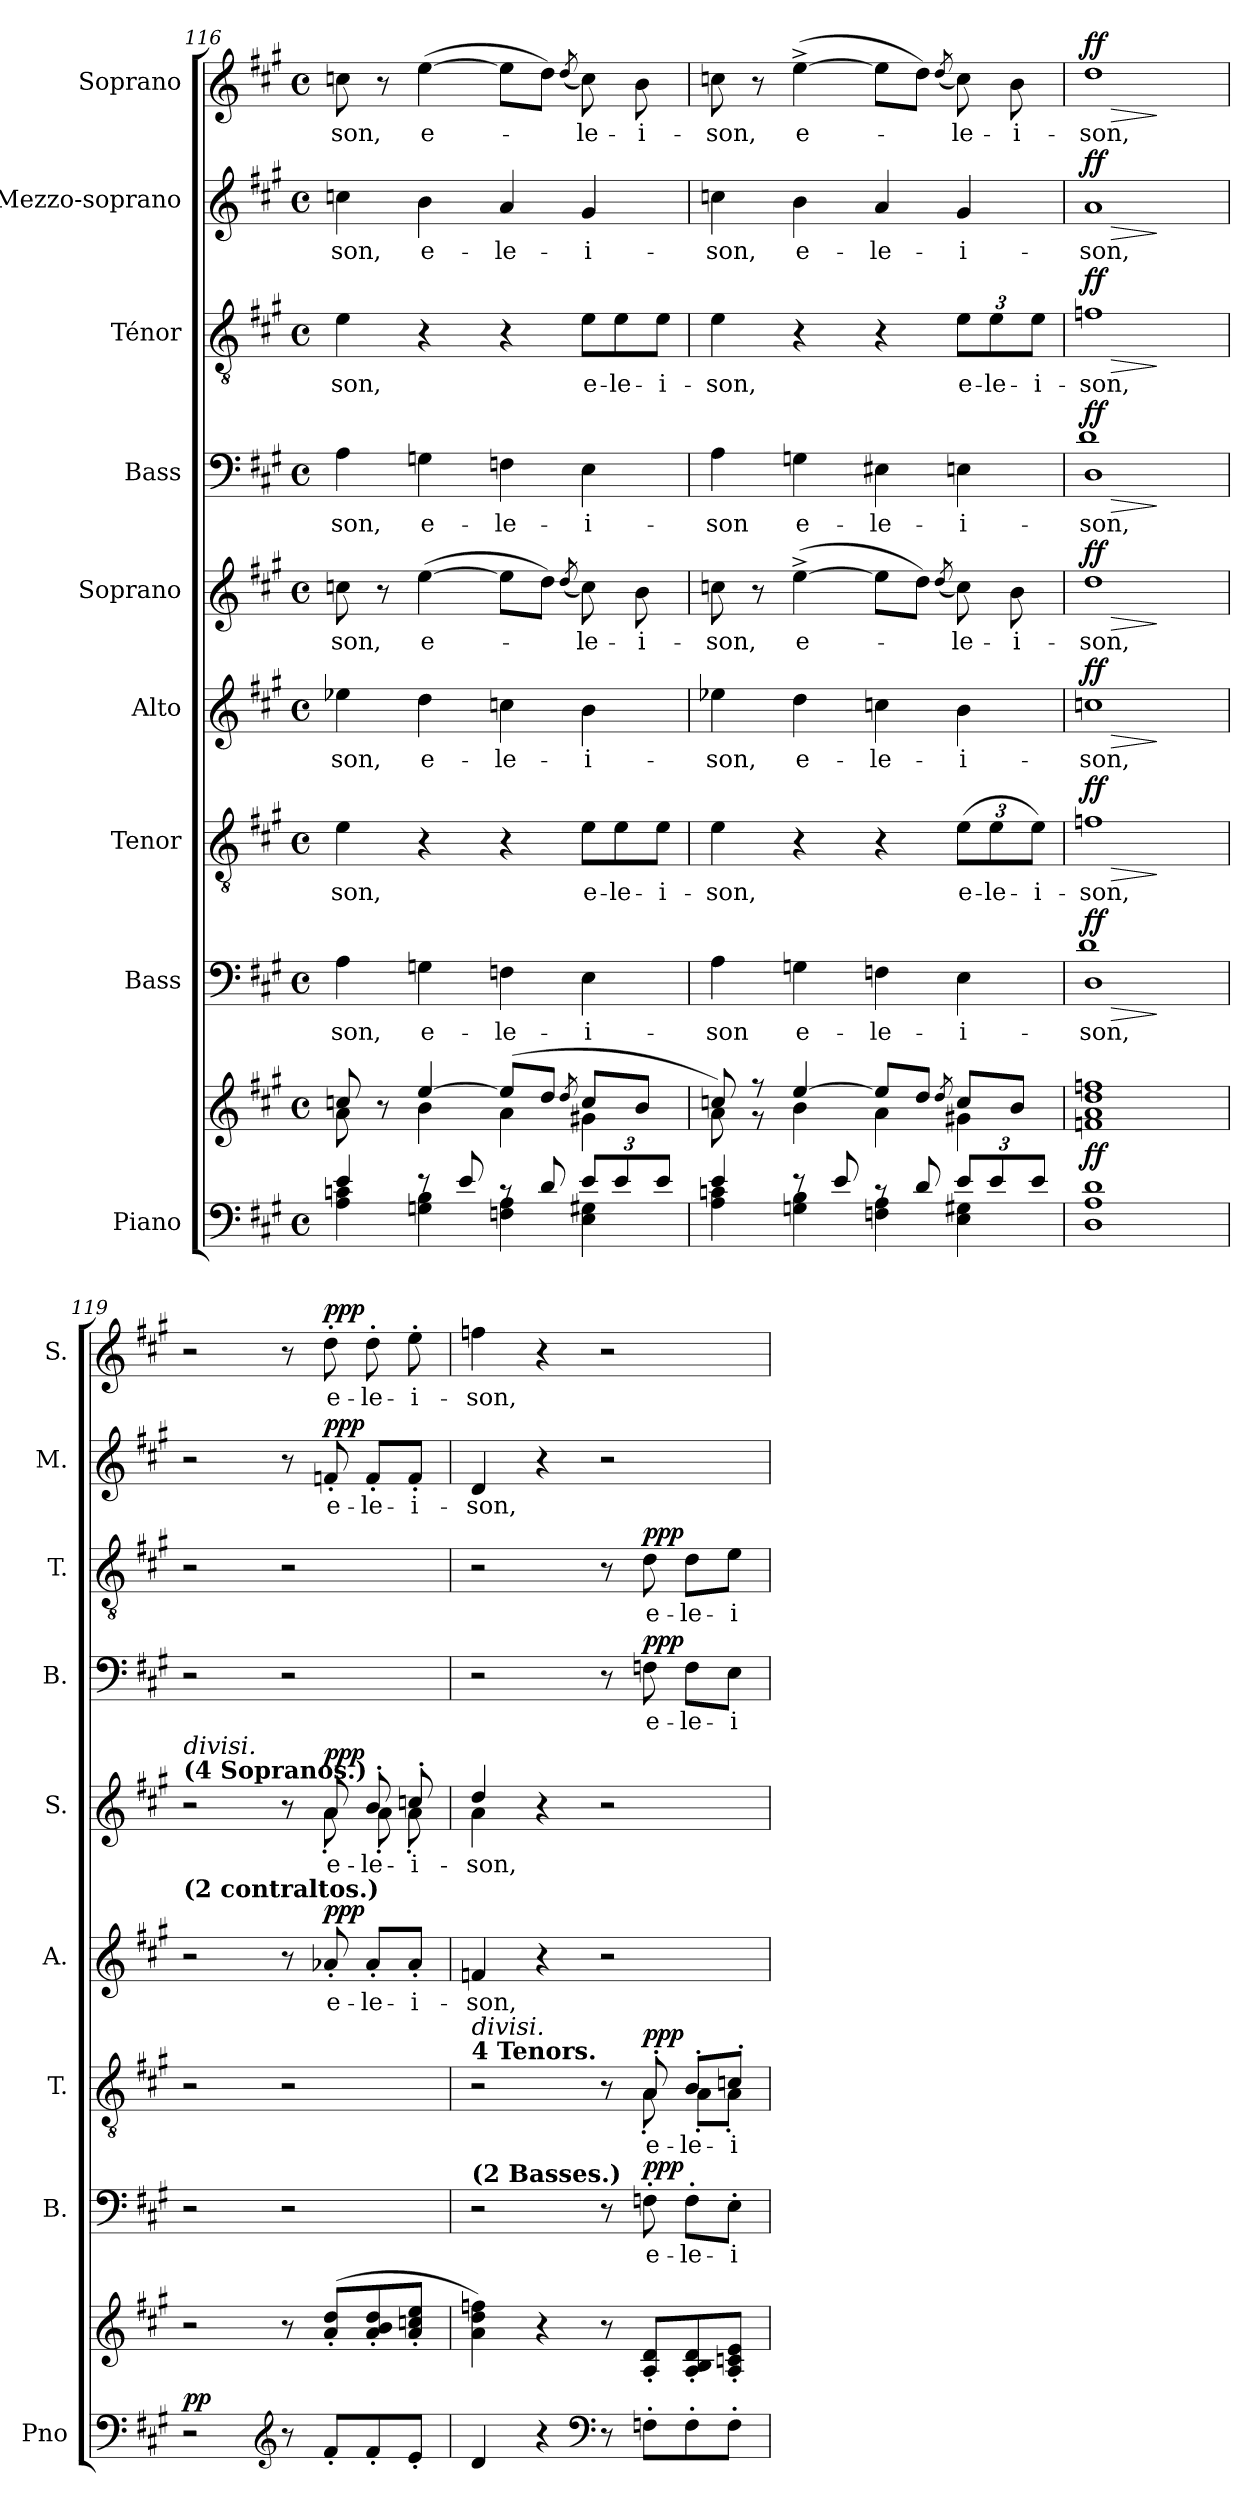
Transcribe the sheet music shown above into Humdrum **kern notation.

**kern	**kern	**dynam	**kern	**text	**dynam	**kern	**text	**dynam	**kern	**text	**dynam	**kern	**text	**dynam	**kern	**text	**dynam	**kern	**text	**dynam	**kern	**text	**dynam	**kern	**text	**dynam
*part9	*part9	*part9	*part8	*part8	*part8	*part7	*part7	*part7	*part6	*part6	*part6	*part5	*part5	*part5	*part4	*part4	*part4	*part3	*part3	*part3	*part2	*part2	*part2	*part1	*part1	*part1
*staff10	*staff9	*staff9/10	*staff8	*staff8	*staff8	*staff7	*staff7	*staff7	*staff6	*staff6	*staff6	*staff5	*staff5	*staff5	*staff4	*staff4	*staff4	*staff3	*staff3	*staff3	*staff2	*staff2	*staff2	*staff1	*staff1	*staff1
*I"Piano	*	*	*I"Bass	*	*	*I"Tenor	*	*	*I"Alto	*	*	*I"Soprano	*	*	*I"Bass	*	*	*I"Ténor	*	*	*I"Mezzo-soprano	*	*	*I"Soprano	*	*
*I'Pno	*	*	*I'B.	*	*	*I'T.	*	*	*I'A.	*	*	*I'S.	*	*	*I'B.	*	*	*I'T.	*	*	*I'M.	*	*	*I'S.	*	*
*clefF4	*clefG2	*	*clefF4	*	*	*clefGv2	*	*	*clefG2	*	*	*clefG2	*	*	*clefF4	*	*	*clefGv2	*	*	*clefG2	*	*	*clefG2	*	*
*	*	*	*	*	*	*	*	*	*ITrd2c3	*	*	*	*	*	*	*	*	*	*	*	*	*	*	*	*	*
*k[f#c#g#]	*k[f#c#g#]	*	*k[f#c#g#]	*	*	*k[f#c#g#]	*	*	*k[f#c#g#d#a#e#]	*	*	*k[f#c#g#]	*	*	*k[f#c#g#]	*	*	*k[f#c#g#]	*	*	*k[f#c#g#]	*	*	*k[f#c#g#]	*	*
*M4/4	*M4/4	*	*M4/4	*	*	*M4/4	*	*	*M4/4	*	*	*M4/4	*	*	*M4/4	*	*	*M4/4	*	*	*M4/4	*	*	*M4/4	*	*
*met(c)	*met(c)	*	*met(c)	*	*	*met(c)	*	*	*met(c)	*	*	*met(c)	*	*	*met(c)	*	*	*met(c)	*	*	*met(c)	*	*	*met(c)	*	*
=116	=116	=116	=116	=116	=116	=116	=116	=116	=116	=116	=116	=116	=116	=116	=116	=116	=116	=116	=116	=116	=116	=116	=116	=116	=116	=116
*^	*^	*	*	*	*	*	*	*	*	*	*	*	*	*	*	*	*	*	*	*	*	*	*	*	*	*
!	!	!	!	!	!	!LO:LY:b	!	!	!LO:LY:b	!	!	!LO:LY:b	!	!	!LO:LY:b	!	!	!LO:LY:b	!	!	!LO:LY:b	!	!	!LO:LY:b	!	!	!LO:LY:b	!
4e/	4A\ 4cn\	8ccn/	8a\	.	4A\	-son,	.	4e\	-son,	.	4ccni\	-son,	.	8ccn\	-son,	.	4A\	-son,	.	4e\	-son,	.	4ccn\	-son,	.	8ccn\	-son,	.
.	.	8r	8ryy	.	.	.	.	.	.	.	.	.	.	8r	.	.	.	.	.	.	.	.	.	.	.	8r	.	.
!	!	!	!	!	!	!LO:LY:b	!	!	!	!	!	!LO:LY:b	!	!	!LO:LY:b	!	!	!LO:LY:b	!	!	!	!	!	!LO:LY:b	!	!	!LO:LY:b	!
8re	4Gn\ 4B\	[4ee/	4b\	.	4Gn\	e-	.	4r	.	.	4bi\	e-	.	([4ee\	e-	.	4Gn\	e-	.	4r	.	.	4b\	e-	.	([4ee\	e-	.
8e/	.	.	.	.	.	.	.	.	.	.	.	.	.	.	.	.	.	.	.	.	.	.	.	.	.	.	.	.
!	!	!	!	!	!	!LO:LY:b	!	!	!	!	!	!LO:LY:b	!	!	!	!	!	!LO:LY:b	!	!	!	!	!	!LO:LY:b	!	!	!	!
8rc	4Fn\ 4A\	(8ee/L]	4a\	.	4Fn\	-le-	.	4r	.	.	4ani\	-le-	.	8ee\L]	.	.	4Fn\	-le-	.	4r	.	.	4a/	-le-	.	8ee\L]	.	.
8d/	.	8dd/J	.	.	.	.	.	.	.	.	.	.	.	8dd\J)	.	.	.	.	.	.	.	.	.	.	.	8dd\J)	.	.
.	.	8qdd/	.	.	.	.	.	.	.	.	.	.	.	(8qdd/	.	.	.	.	.	.	.	.	.	.	.	(8qdd/	.	.
*Xbrackettup	*	*	*	*	*	*	*	*	*	*	*	*	*	*	*	*	*	*	*	*	*	*	*	*	*	*	*	*
!	!	!	!	!	!	!LO:LY:b	!	!	!	!	!	!	!	!	!	!	!	!	!	!	!	!	!	!	!	!	!	!
*	*	*	*	*	*	*	*	*Xtuplet	*	*	*	*	*	*	*	*	*	*	*	*	*	*	*	*	*	*	*	*
!	!	!	!	!	!	!	!	!	!LO:LY:b	!	!	!LO:LY:b	!	!	!LO:LY:b	!	!	!LO:LY:b	!	!	!	!	!	!	!	!	!	!
*	*	*	*	*	*	*	*	*	*	*	*	*	*	*	*	*	*	*	*	*Xtuplet	*	*	*	*	*	*	*	*
!	!	!	!	!	!	!	!	!	!	!	!	!	!	!	!	!	!	!	!	!	!LO:LY:b	!	!	!LO:LY:b	!	!	!LO:LY:b	!
12e/L	4E\ 4G#X\	8cc/L	4g#X\	.	4E\	-i-	.	12e\L	e-	.	4g#i\	-i-	.	8cc\)	-le-	.	4E\	-i-	.	12e\L	e-	.	4g#/	-i-	.	8cc\)	-le-	.
!	!	!	!	!	!	!	!	!	!LO:LY:b	!	!	!	!	!	!	!	!	!	!	!	!LO:LY:b	!	!	!	!	!	!	!
12e/	.	.	.	.	.	.	.	12e\	-le-	.	.	.	.	.	.	.	.	.	.	12e\	-le-	.	.	.	.	.	.	.
!	!	!	!	!	!	!	!	!	!	!	!	!	!	!	!LO:LY:b	!	!	!	!	!	!	!	!	!	!	!	!LO:LY:b	!
.	.	8b/J	.	.	.	.	.	.	.	.	.	.	.	8b\	-i-	.	.	.	.	.	.	.	.	.	.	8b\	-i-	.
!	!	!	!	!	!	!	!	!	!LO:LY:b	!	!	!	!	!	!	!	!	!	!	!	!LO:LY:b	!	!	!	!	!	!	!
12e/J	.	.	.	.	.	.	.	12e\J	-i-	.	.	.	.	.	.	.	.	.	.	12e\J	-i-	.	.	.	.	.	.	.
=117	=117	=117	=117	=117	=117	=117	=117	=117	=117	=117	=117	=117	=117	=117	=117	=117	=117	=117	=117	=117	=117	=117	=117	=117	=117	=117	=117	=117
!	!	!	!	!	!	!LO:LY:b	!	!	!LO:LY:b	!	!	!LO:LY:b	!	!	!LO:LY:b	!	!	!LO:LY:b	!	!	!LO:LY:b	!	!	!LO:LY:b	!	!	!LO:LY:b	!
4e/	4A\ 4cn\	8ccn/)	8a\	.	4A\	-son	.	4e\	-son,	.	4ccni\	-son,	.	8ccn\	-son,	.	4A\	-son	.	4e\	-son,	.	4ccn\	-son,	.	8ccn\	-son,	.
.	.	8r	8r	.	.	.	.	.	.	.	.	.	.	8r	.	.	.	.	.	.	.	.	.	.	.	8r	.	.
!	!	!	!	!	!	!LO:LY:b	!	!	!	!	!	!LO:LY:b	!	!	!LO:LY:b	!	!	!LO:LY:b	!	!	!	!	!	!LO:LY:b	!	!	!LO:LY:b	!
8re	4Gn\ 4B\	[4ee/	4b\	.	4Gn\	e-	.	4r	.	.	4bi\	e-	.	([4ee^\	e-	.	4Gn\	e-	.	4r	.	.	4b\	e-	.	([4ee^\	e-	.
8e/	.	.	.	.	.	.	.	.	.	.	.	.	.	.	.	.	.	.	.	.	.	.	.	.	.	.	.	.
!	!	!	!	!	!	!LO:LY:b	!	!	!	!	!	!LO:LY:b	!	!	!	!	!	!LO:LY:b	!	!	!	!	!	!LO:LY:b	!	!	!	!
8rc	4Fn\ 4A\	8ee/L]	4a\	.	4Fn\	-le-	.	4r	.	.	4ani\	-le-	.	8ee\L]	.	.	4E#X\	-le-	.	4r	.	.	4a/	-le-	.	8ee\L]	.	.
8d/	.	8dd/J	.	.	.	.	.	.	.	.	.	.	.	8dd\J)	.	.	.	.	.	.	.	.	.	.	.	8dd\J)	.	.
.	.	8qdd/	.	.	.	.	.	.	.	.	.	.	.	(8qdd/	.	.	.	.	.	.	.	.	.	.	.	(8qdd/	.	.
!	!	!	!	!	!	!LO:LY:b	!	!	!	!	!	!	!	!	!	!	!	!	!	!	!	!	!	!	!	!	!	!
*	*	*	*	*	*	*	*	*tuplet	*	*	*	*	*	*	*	*	*	*	*	*	*	*	*	*	*	*	*	*
!	!	!	!	!	!	!	!	!	!LO:LY:b	!	!	!LO:LY:b	!	!	!LO:LY:b	!	!	!LO:LY:b	!	!	!	!	!	!	!	!	!	!
*	*	*	*	*	*	*	*	*	*	*	*	*	*	*	*	*	*	*	*	*tuplet	*	*	*	*	*	*	*	*
!	!	!	!	!	!	!	!	!	!	!	!	!	!	!	!	!	!	!	!	!	!LO:LY:b	!	!	!LO:LY:b	!	!	!LO:LY:b	!
12e/L	4E\ 4G#X\	8cc/L	4g#X\	.	4E\	-i-	.	(12e\L	e-	.	4g#i\	-i-	.	8cc\)	-le-	.	4En\	-i-	.	12e\L	e-	.	4g#/	-i-	.	8cc\)	-le-	.
!	!	!	!	!	!	!	!	!	!LO:LY:b	!	!	!	!	!	!	!	!	!	!	!	!LO:LY:b	!	!	!	!	!	!	!
12e/	.	.	.	.	.	.	.	12e\	-le-	.	.	.	.	.	.	.	.	.	.	12e\	-le-	.	.	.	.	.	.	.
!	!	!	!	!	!	!	!	!	!	!	!	!	!	!	!LO:LY:b	!	!	!	!	!	!	!	!	!	!	!	!LO:LY:b	!
.	.	8b/J	.	.	.	.	.	.	.	.	.	.	.	8b\	-i-	.	.	.	.	.	.	.	.	.	.	8b\	-i-	.
!	!	!	!	!	!	!	!	!	!LO:LY:b	!	!	!	!	!	!	!	!	!	!	!	!LO:LY:b	!	!	!	!	!	!	!
12e/J	.	.	.	.	.	.	.	12e\J)	-i-	.	.	.	.	.	.	.	.	.	.	12e\J	-i-	.	.	.	.	.	.	.
*v	*v	*	*	*	*	*	*	*	*	*	*	*	*	*	*	*	*	*	*	*	*	*	*	*	*	*	*	*
*	*v	*v	*	*	*	*	*	*	*	*	*	*	*	*	*	*	*	*	*	*	*	*	*	*	*	*	*
=118	=118	=118	=118	=118	=118	=118	=118	=118	=118	=118	=118	=118	=118	=118	=118	=118	=118	=118	=118	=118	=118	=118	=118	=118	=118	=118
!	!	!LO:DY:b	!	!LO:LY:b	!LO:HP:b	!	!LO:LY:b	!LO:HP:b	!	!LO:LY:b	!LO:HP:b	!	!LO:LY:b	!LO:HP:b	!	!LO:LY:b	!LO:HP:b	!	!LO:LY:b	!LO:HP:b	!	!LO:LY:b	!LO:HP:b	!	!LO:LY:b	!LO:HP:b
*	*	*	*^	*	*	*	*	*	*	*	*	*	*	*	*^	*	*	*	*	*	*	*	*	*	*	*
!	!	!	!	!	!	!LO:DY:n=1:a	!	!	!LO:DY:n=1:a	!	!	!LO:DY:n=1:a	!	!	!LO:DY:n=1:a	!	!	!	!LO:DY:n=1:a	!	!	!LO:DY:n=1:a	!	!	!LO:DY:n=1:a	!	!	!LO:DY:n=1:a
1D 1A 1d	1fn 1a 1dd 1ffn	ff	1D	1d	-son,	> ff	1fn	-son,	> ff	1ani	-son,	> ff	1dd	-son,	> ff	1D	1d	-son,	> ff	1fn	-son,	> ff	1a	-son,	> ff	1dd	-son,	> ff
*	*	*	*v	*v	*	*	*	*	*	*	*	*	*	*	*	*v	*v	*	*	*	*	*	*	*	*	*	*	*
.	.	.	.	.	]	.	.	]	.	.	]	.	.	]	.	.	]	.	.	]	.	.	]	.	.	]
!!LO:PB:g=z
=119	=119	=119	=119	=119	=119	=119	=119	=119	=119	=119	=119	=119	=119	=119	=119	=119	=119	=119	=119	=119	=119	=119	=119	=119	=119	=119
*	*	*	*	*	*	*	*	*	*	*	*	*^	*	*	*	*	*	*	*	*	*	*	*	*	*	*
!	!	!	!	!	!	!	!	!	!	!	!	!LO:TX:a:B:t=(4 Sopranos.)	!	!	!	!	!	!	!	!	!	!	!	!	!	!	!
!	!	!	!	!	!	!	!	!	!	!	!	!LO:TX:a:i:t=divisi.	!	!	!	!	!	!	!	!	!	!	!	!	!	!	!
!	!	!	!	!	!	!	!	!	!LO:TX:a:B:t=(2 contraltos.)	!	!	!	!	!	!	!	!	!	!	!	!	!	!	!	!	!	!
!	!	!LO:DY:a=2	!	!	!	!	!	!	!	!	!	!	!	!	!	!	!	!	!	!	!	!	!	!	!	!	!
2r	2r	pp	2r	.	.	2r	.	.	2r	.	.	2r	2ryy	.	.	2r	.	.	2r	.	.	2r	.	.	2r	.	.
*clefG2	*	*	*	*	*	*	*	*	*	*	*	*	*	*	*	*	*	*	*	*	*	*	*	*	*	*	*
8r	8r	.	2r	.	.	2r	.	.	8r	.	.	8r	8ryy	.	.	2r	.	.	2r	.	.	8r	.	.	8r	.	.
!	!	!	!	!	!	!	!	!	!	!LO:LY:b	!LO:DY:a	!	!	!LO:LY:b	!LO:DY:a	!	!	!	!	!	!	!	!LO:LY:b	!LO:DY:a	!	!LO:LY:b	!LO:DY:a
8f#'/L	(8a/' 8dd/'L	.	.	.	.	.	.	.	8fn'i/	e-	ppp	8a'/	8a'\	e-	ppp	.	.	.	.	.	.	8fn'/	e-	ppp	8dd'\	e-	ppp
!	!	!	!	!	!	!	!	!	!	!LO:LY:b	!	!	!	!LO:LY:b	!	!	!	!	!	!	!	!	!LO:LY:b	!	!	!LO:LY:b	!
8f#'/	8a/' 8b/' 8dd/'	.	.	.	.	.	.	.	8f'i/L	-le-	.	8b'/	8a'\	-le-	.	.	.	.	.	.	.	8f'/L	-le-	.	8dd'\	-le-	.
!	!	!	!	!	!	!	!	!	!	!LO:LY:b	!	!	!	!LO:LY:b	!	!	!	!	!	!	!	!	!LO:LY:b	!	!	!LO:LY:b	!
8e'/J	8a/' 8ccn/' 8ee/'J	.	.	.	.	.	.	.	8f'i/J	-i-	.	8ccn'/	8a'\	-i-	.	.	.	.	.	.	.	8f'/J	-i-	.	8ee'\	-i-	.
=120	=120	=120	=120	=120	=120	=120	=120	=120	=120	=120	=120	=120	=120	=120	=120	=120	=120	=120	=120	=120	=120	=120	=120	=120	=120	=120	=120
*	*	*	*	*	*	*^	*	*	*	*	*	*	*	*	*	*	*	*	*	*	*	*	*	*	*	*	*
!	!	!	!	!	!	!LO:TX:a:B:t=4 Tenors.	!	!	!	!	!	!	!	!	!	!	!	!	!	!	!	!	!	!	!	!	!	!
!	!	!	!	!	!	!LO:TX:a:i:t=divisi.	!	!	!	!	!	!	!	!	!	!	!	!	!	!	!	!	!	!	!	!	!	!
!	!	!	!LO:TX:a:B:t=(2 Basses.)	!	!	!	!	!	!	!	!	!	!	!	!	!	!	!	!	!	!	!	!	!	!	!	!	!
!	!	!	!	!	!	!	!	!	!	!	!LO:LY:b	!	!	!	!LO:LY:b	!	!	!	!	!	!	!	!	!LO:LY:b	!	!	!LO:LY:b	!
4d/	4a\ 4dd\ 4ffn\)	.	2r	.	.	2r	2ryy	.	.	4dni/	-son,	.	4dd/	4a\	-son,	.	2r	.	.	2r	.	.	4d/	-son,	.	4ffn\	-son,	.
4r	4r	.	.	.	.	.	.	.	.	4r	.	.	4r	4ryy	.	.	.	.	.	.	.	.	4r	.	.	4r	.	.
*clefF4	*	*	*	*	*	*	*	*	*	*	*	*	*	*	*	*	*	*	*	*	*	*	*	*	*	*	*	*
8r	8r	.	8r	.	.	8r	8ryy	.	.	2r	.	.	2r	2ryy	.	.	8r	.	.	8r	.	.	2r	.	.	2r	.	.
!	!	!	!	!LO:LY:b	!LO:DY:a	!	!	!LO:LY:b	!LO:DY:a	!	!	!	!	!	!	!	!	!LO:LY:b	!LO:DY:a	!	!LO:LY:b	!LO:DY:a	!	!	!	!	!	!
8Fn'\L	8A/' 8d/'L	.	8Fn'\	e-	ppp	8A'/	8A'\	e-	ppp	.	.	.	.	.	.	.	8Fn\	e-	ppp	8d\	e-	ppp	.	.	.	.	.	.
!	!	!	!	!LO:LY:b	!	!	!	!LO:LY:b	!	!	!	!	!	!	!	!	!	!LO:LY:b	!	!	!LO:LY:b	!	!	!	!	!	!	!
8F'\	8A/' 8B/' 8d/'	.	8F'\L	-le-	.	8B'/L	8A'\L	-le-	.	.	.	.	.	.	.	.	8F\L	-le-	.	8d\L	-le-	.	.	.	.	.	.	.
!	!	!	!	!LO:LY:b	!	!	!	!LO:LY:b	!	!	!	!	!	!	!	!	!	!LO:LY:b	!	!	!LO:LY:b	!	!	!	!	!	!	!
8F'\J	8A/' 8cn/' 8e/'J	.	8E'\J	-i-	.	8cn'/J	8A'\J	-i-	.	.	.	.	.	.	.	.	8E\J	-i-	.	8e\J	-i-	.	.	.	.	.	.	.
*	*	*	*	*	*	*v	*v	*	*	*	*	*	*v	*v	*	*	*	*	*	*	*	*	*	*	*	*	*	*
=	=	=	=	=	=	=	=	=	=	=	=	=	=	=	=	=	=	=	=	=	=	=	=	=	=	=
*-	*-	*-	*-	*-	*-	*-	*-	*-	*-	*-	*-	*-	*-	*-	*-	*-	*-	*-	*-	*-	*-	*-	*-	*-	*-	*-
